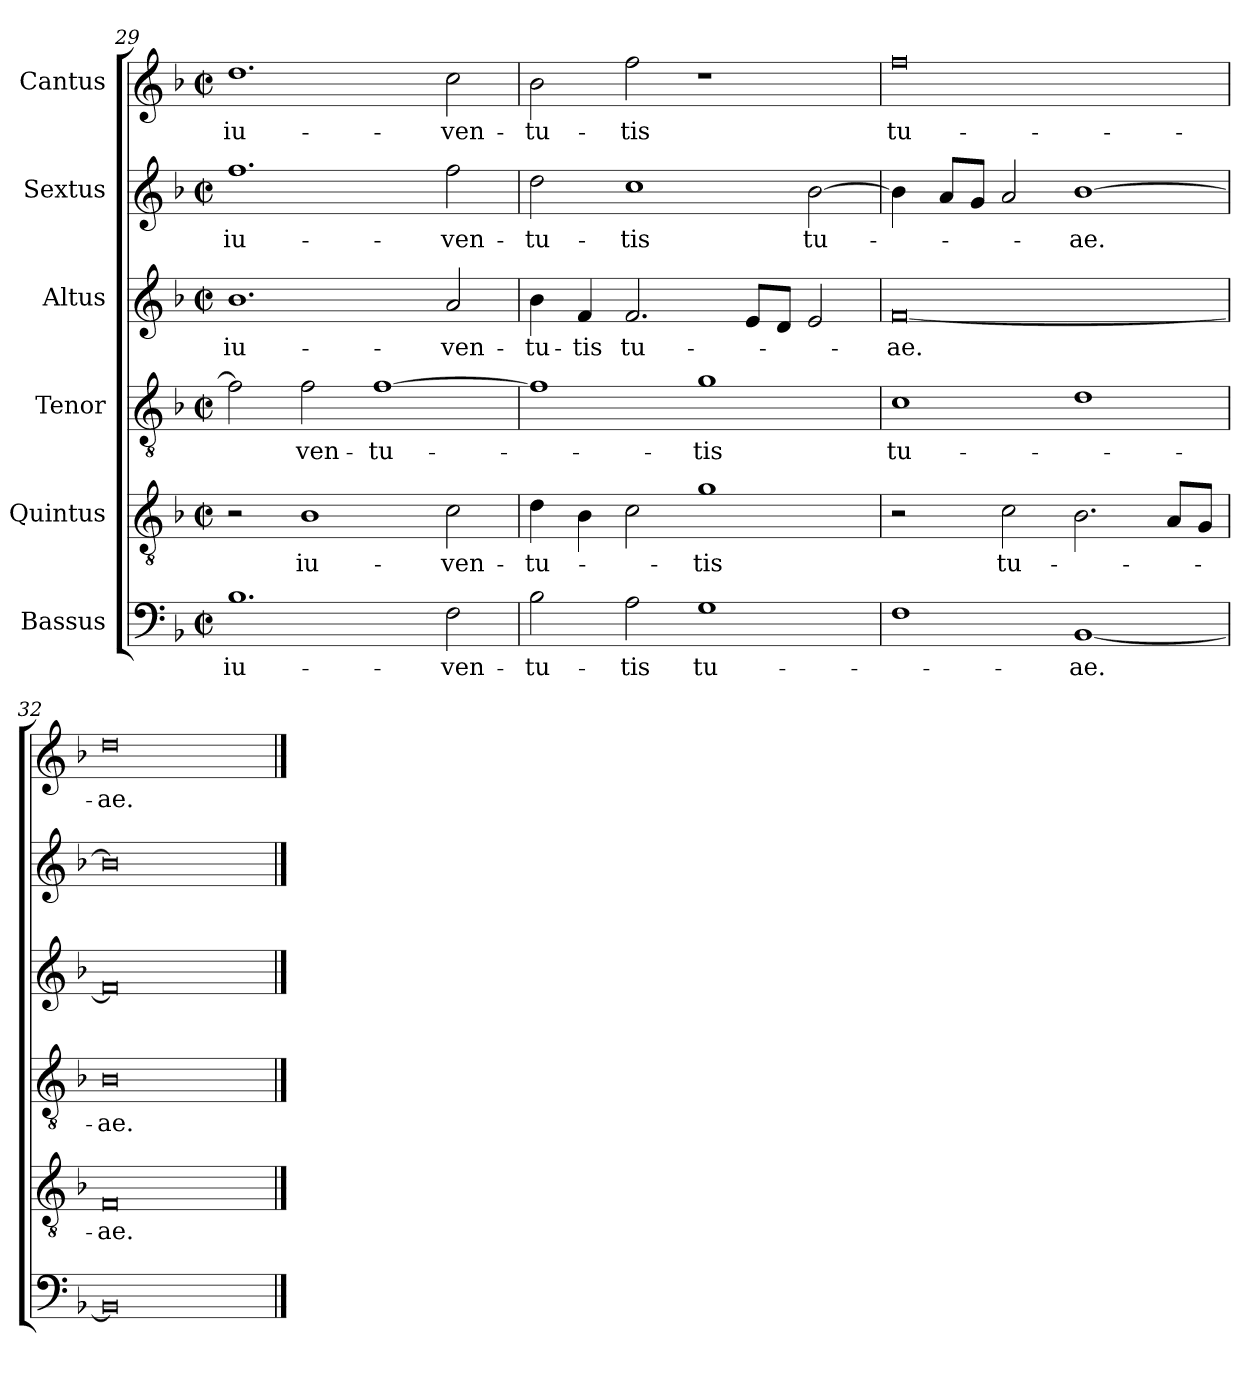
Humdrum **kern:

**kern	**text	**kern	**text	**kern	**text	**kern	**text	**kern	**text	**kern	**text
*part6	*part6	*part5	*part5	*part4	*part4	*part3	*part3	*part2	*part2	*part1	*part1
*staff6	*staff6	*staff5	*staff5	*staff4	*staff4	*staff3	*staff3	*staff2	*staff2	*staff1	*staff1
*I"Bassus	*	*I"Quintus	*	*I"Tenor	*	*I"Altus	*	*I"Sextus	*	*I"Cantus	*
!!LO:LB:g=z
*clefF4	*	*clefGv2	*	*clefGv2	*	*clefG2	*	*clefG2	*	*clefG2	*
*k[b-]	*	*k[b-]	*	*k[b-]	*	*k[b-]	*	*k[b-]	*	*k[b-]	*
*M4/2	*	*M4/2	*	*M4/2	*	*M4/2	*	*M4/2	*	*M4/2	*
*met(c|)	*	*met(c|)	*	*met(c|)	*	*met(c|)	*	*met(c|)	*	*met(c|)	*
=29	=29	=29	=29	=29	=29	=29	=29	=29	=29	=29	=29
!	!LO:LY:b	!	!	!	!	!	!LO:LY:b	!	!LO:LY:b	!	!LO:LY:b
1.B-	iu-	2r	.	2f\]	.	1.b-	iu-	1.ff	iu-	1.dd	iu-
!	!	!	!LO:LY:b	!	!LO:LY:b	!	!	!	!	!	!
.	.	1B-	iu-	2f\	-ven-	.	.	.	.	.	.
!	!	!	!	!	!LO:LY:b	!	!	!	!	!	!
.	.	.	.	[1f	-tu-	.	.	.	.	.	.
!	!LO:LY:b	!	!LO:LY:b	!	!	!	!LO:LY:b	!	!LO:LY:b	!	!LO:LY:b
2F\	-ven-	2c\	-ven-	.	.	2a/	-ven-	2ff\	-ven-	2cc\	-ven-
=30	=30	=30	=30	=30	=30	=30	=30	=30	=30	=30	=30
!	!LO:LY:b	!	!LO:LY:b	!	!	!	!LO:LY:b	!	!LO:LY:b	!	!LO:LY:b
2B-\	-tu-	4d\	-tu-	1f]	.	4b-\	-tu-	2dd\	-tu-	2b-\	-tu-
!	!	!	!	!	!	!	!LO:LY:b	!	!	!	!
.	.	4B-\	.	.	.	4f/	-tis	.	.	.	.
!	!LO:LY:b	!	!	!	!	!	!LO:LY:b	!	!LO:LY:b	!	!LO:LY:b
2A\	-tis	2c\	.	.	.	2.f/	tu-	1cc	-tis	2ff\	-tis
!	!LO:LY:b	!	!LO:LY:b	!	!LO:LY:b	!	!	!	!	!	!
1G	tu-	1g	-tis	1g	-tis	.	.	.	.	1r	.
.	.	.	.	.	.	8e/L	.	.	.	.	.
.	.	.	.	.	.	8d/J	.	.	.	.	.
!	!	!	!	!	!	!	!	!	!LO:LY:b	!	!
.	.	.	.	.	.	2e/	.	[2b-\	tu-	.	.
=31	=31	=31	=31	=31	=31	=31	=31	=31	=31	=31	=31
!	!	!	!	!	!LO:LY:b	!	!LO:LY:b	!	!	!	!LO:LY:b
1F	.	2r	.	1c	tu-	[0f	-ae.	4b-\]	.	0ff	tu-
.	.	.	.	.	.	.	.	8a/L	.	.	.
.	.	.	.	.	.	.	.	8g/J	.	.	.
!	!	!	!LO:LY:b	!	!	!	!	!	!	!	!
.	.	2c\	tu-	.	.	.	.	2a/	.	.	.
!	!LO:LY:b	!	!	!	!	!	!	!	!LO:LY:b	!	!
[1BB-	-ae.	2.B-\	.	1d	.	.	.	[1b-	-ae.	.	.
.	.	8A/L	.	.	.	.	.	.	.	.	.
.	.	8G/J	.	.	.	.	.	.	.	.	.
=32	=32	=32	=32	=32	=32	=32	=32	=32	=32	=32	=32
!	!	!	!LO:LY:b	!	!LO:LY:b	!	!	!	!	!	!LO:LY:b
0BB-]	.	0F	-ae.	0B-	-ae.	0f]	.	0b-]	.	0dd	-ae.
==	==	==	==	==	==	==	==	==	==	==	==
*-	*-	*-	*-	*-	*-	*-	*-	*-	*-	*-	*-
